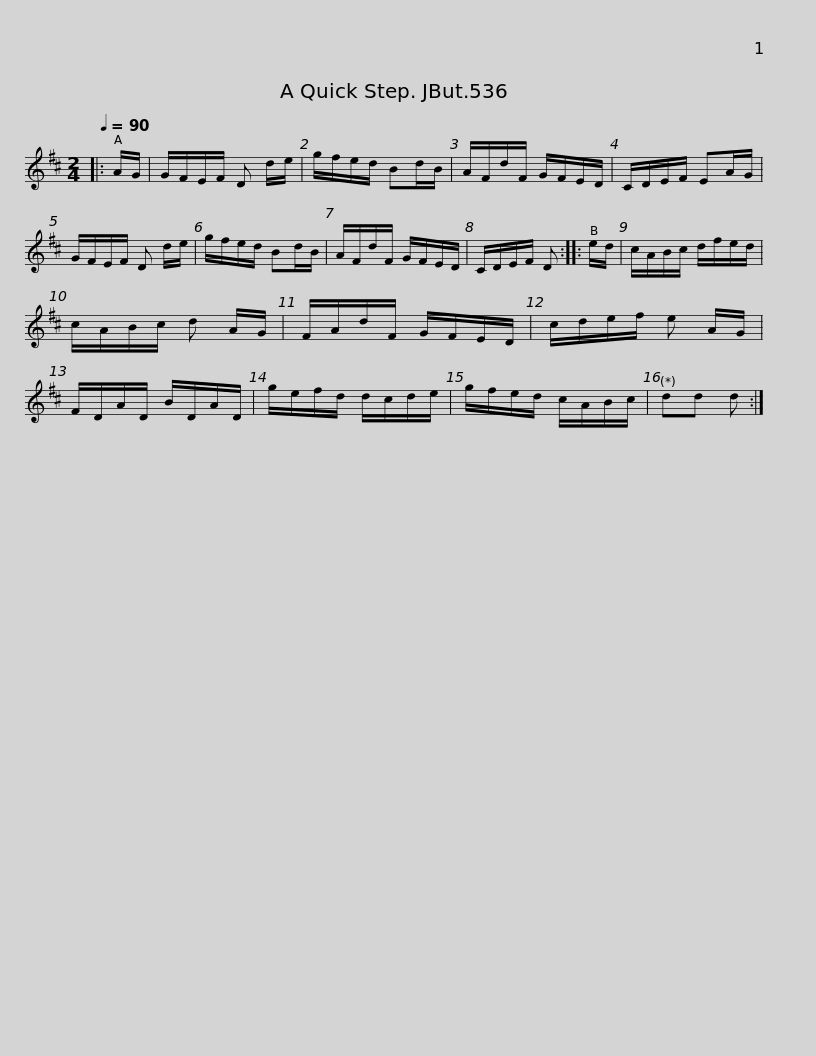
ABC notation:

X:1
L:1/8
Q:1/4=90
M:2/4
I:linebreak $
K:D
V:1 treble
V:1
|: A/G/ | G/F/E/F/ D d/e/ | g/f/e/d/ Bd/B/ | A/F/d/F/ G/F/E/D/ | C/D/E/F/ EA/G/ | %5
 G/F/E/F/ D d/e/ | g/f/e/d/ Bd/B/ |$ A/F/d/F/ G/F/E/D/ | C/D/E/F/ D :: e/d/ | %10
 c/A/B/c/ d/f/e/d/ | c/A/B/c/ d A/G/ | F/A/d/F/ G/F/E/D/ | c/d/e/f/ e A/G/ |$ F/D/A/D/ B/D/A/D/ | %15
 g/e/f/d/ d/c/d/e/ | g/f/e/d/ c/A/B/c/ | dd d :| %18
